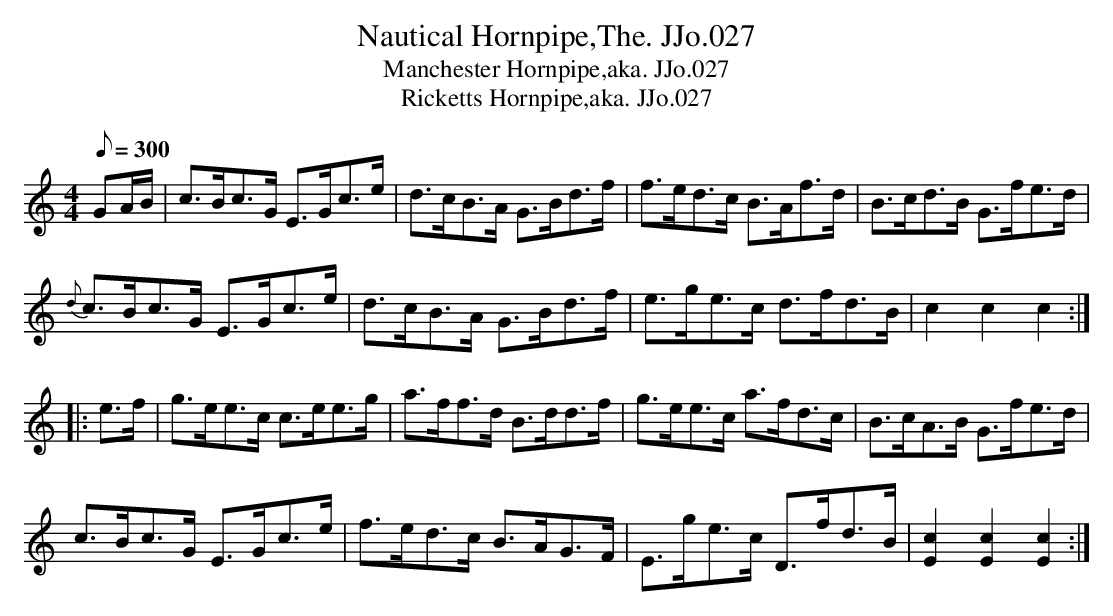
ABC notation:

X:1
T:Nautical Hornpipe,The. JJo.027
T:Manchester Hornpipe,aka. JJo.027
T:Ricketts Hornpipe,aka. JJo.027
L:1/8
M:4/4
Q:1/8=300
K:C
GA/B/|c>Bc>G E>Gc>e|d>cB>A G>Bd>f|f>ed>c B>Af>d|B>cd>B G>fe>d|!
{d}c>Bc>G E>Gc>e|d>cB>A G>Bd>f|e>ge>c d>fd>B|c2c2c2:|!
|:e>f|g>ee>c c>ee>g|a>ff>d B>dd>f|g>ee>c a>fd>c|B>cA>B G>fe>d|!
c>Bc>G E>Gc>e|f>ed>c B>AG>F|E>ge>c D>fd>B|[c2E2][c2E2][c2E2]:|
